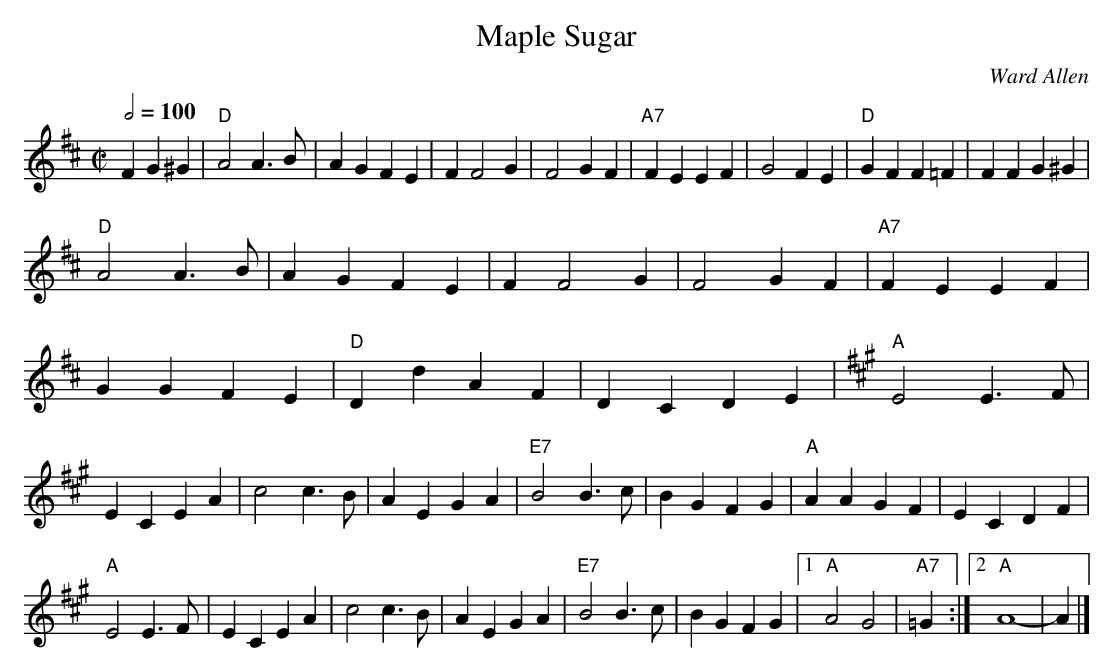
X:1
T: Maple Sugar
C: Ward Allen
M: C|
Q: 1/2=100
K: D
F2 G2^G2 | "D"A4 A3B| A2G2 F2E2| F2 F4 G2| F4 G2F2| \
"A7"F2E2 E2F2| G4 F2E2| "D"G2F2 F2=F2| F2 F2 G2^G2|
"D"A4 A3B| A2G2 F2E2| F2 F4 G2| F4 G2F2| \
"A7"F2E2 E2F2| G2G2 F2E2| "D"D2d2 A2F2| D2C2 D2E2 | [K:A]\
\
"A"E4 E3F| E2C2 E2A2| c4 c3B| A2E2 G2A2| \
"E7"B4 B3c| B2G2 F2G2| "A"A2A2 G2F2| E2C2 D2F2|
"A"E4 E3F| E2C2 E2A2| c4 c3B| A2E2 G2A2| \
"E7"B4 B3c| B2G2 F2G2|1 "A"A4 G4| "A7"=G2 :|2 "A"A8-| A2 |]
